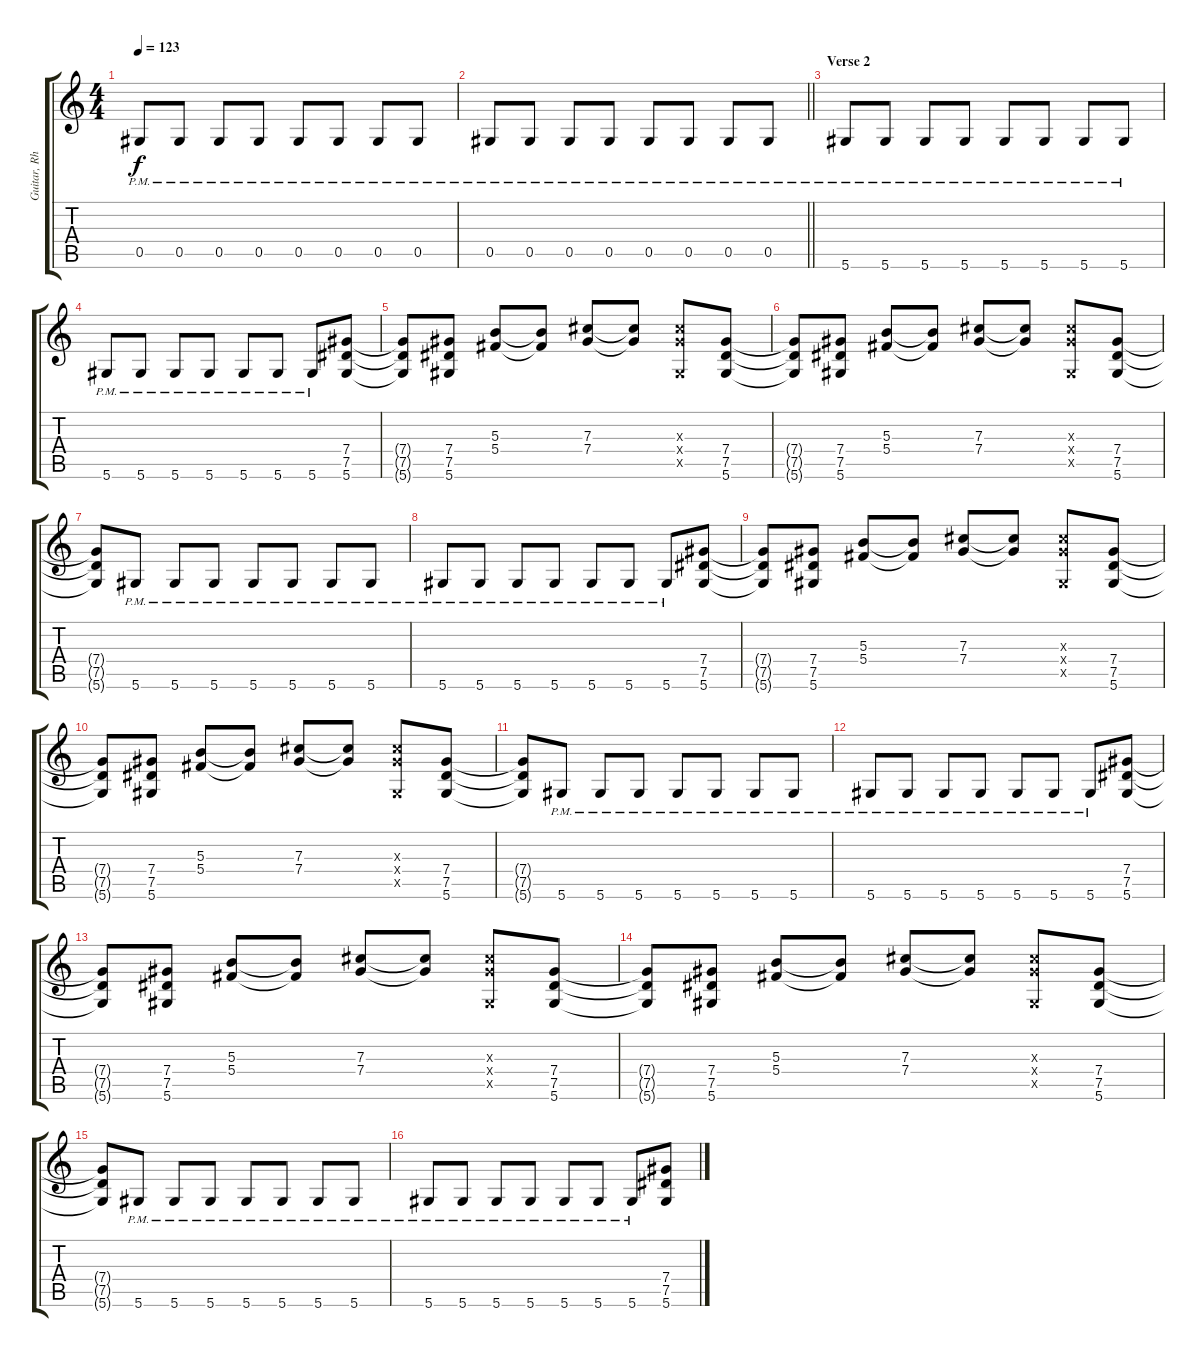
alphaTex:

\track ("Guitar, Rhythm" "Guitar, Rh") {instrument overdrivenguitar}
\staff {score tabs}
\tuning (Eb4 Bb3 Gb3 Db3 Ab2 Eb2) {hide}
\ts (4 4)
\tempo 123
\clef g2
\ks c
0.5{pm}.8{dy f} 0.5{pm}.8 0.5{pm}.8 0.5{pm}.8 0.5{pm}.8 0.5{pm}.8 0.5{pm}.8 0.5{pm}.8 |
\barLineRight lightlight
0.5{pm}.8 0.5{pm}.8 0.5{pm}.8 0.5{pm}.8 0.5{pm}.8 0.5{pm}.8 0.5{pm}.8 0.5{pm}.8 |
\section ("" "Verse 2")
5.6{pm}.8 5.6{pm}.8 5.6{pm}.8 5.6{pm}.8 5.6{pm}.8 5.6{pm}.8 5.6{pm}.8 5.6{pm}.8 |
5.6{pm}.8 5.6{pm}.8 5.6{pm}.8 5.6{pm}.8 5.6{pm}.8 5.6{pm}.8 5.6{pm}.8 (7.4 7.5 5.6).8 |
(7.4{t} 7.5{t} 5.6{t}).8 (7.4 7.5 5.6).8 (5.3 5.4).8 (5.3{t} 5.4{t}).8 (7.3 7.4).8 (7.3{t} 7.4{t}).8 (7.3{x} 7.4{x} 0.5{x}).8 (7.4 7.5 5.6).8 |
(7.4{t} 7.5{t} 5.6{t}).8 (7.4 7.5 5.6).8 (5.3 5.4).8 (5.3{t} 5.4{t}).8 (7.3 7.4).8 (7.3{t} 7.4{t}).8 (7.3{x} 7.4{x} 0.5{x}).8 (7.4 7.5 5.6).8 |
(7.4{t} 7.5{t} 5.6{t}).8 5.6{pm}.8 5.6{pm}.8 5.6{pm}.8 5.6{pm}.8 5.6{pm}.8 5.6{pm}.8 5.6{pm}.8 |
5.6{pm}.8 5.6{pm}.8 5.6{pm}.8 5.6{pm}.8 5.6{pm}.8 5.6{pm}.8 5.6{pm}.8 (7.4 7.5 5.6).8 |
(7.4{t} 7.5{t} 5.6{t}).8 (7.4 7.5 5.6).8 (5.3 5.4).8 (5.3{t} 5.4{t}).8 (7.3 7.4).8 (7.3{t} 7.4{t}).8 (7.3{x} 7.4{x} 0.5{x}).8 (7.4 7.5 5.6).8 |
(7.4{t} 7.5{t} 5.6{t}).8 (7.4 7.5 5.6).8 (5.3 5.4).8 (5.3{t} 5.4{t}).8 (7.3 7.4).8 (7.3{t} 7.4{t}).8 (7.3{x} 7.4{x} 0.5{x}).8 (7.4 7.5 5.6).8 |
(7.4{t} 7.5{t} 5.6{t}).8 5.6{pm}.8 5.6{pm}.8 5.6{pm}.8 5.6{pm}.8 5.6{pm}.8 5.6{pm}.8 5.6{pm}.8 |
5.6{pm}.8 5.6{pm}.8 5.6{pm}.8 5.6{pm}.8 5.6{pm}.8 5.6{pm}.8 5.6{pm}.8 (7.4 7.5 5.6).8 |
(7.4{t} 7.5{t} 5.6{t}).8 (7.4 7.5 5.6).8 (5.3 5.4).8 (5.3{t} 5.4{t}).8 (7.3 7.4).8 (7.3{t} 7.4{t}).8 (7.3{x} 7.4{x} 0.5{x}).8 (7.4 7.5 5.6).8 |
(7.4{t} 7.5{t} 5.6{t}).8 (7.4 7.5 5.6).8 (5.3 5.4).8 (5.3{t} 5.4{t}).8 (7.3 7.4).8 (7.3{t} 7.4{t}).8 (7.3{x} 7.4{x} 0.5{x}).8 (7.4 7.5 5.6).8 |
(7.4{t} 7.5{t} 5.6{t}).8 5.6{pm}.8 5.6{pm}.8 5.6{pm}.8 5.6{pm}.8 5.6{pm}.8 5.6{pm}.8 5.6{pm}.8 |
5.6{pm}.8 5.6{pm}.8 5.6{pm}.8 5.6{pm}.8 5.6{pm}.8 5.6{pm}.8 5.6{pm}.8 (7.4 7.5 5.6).8
